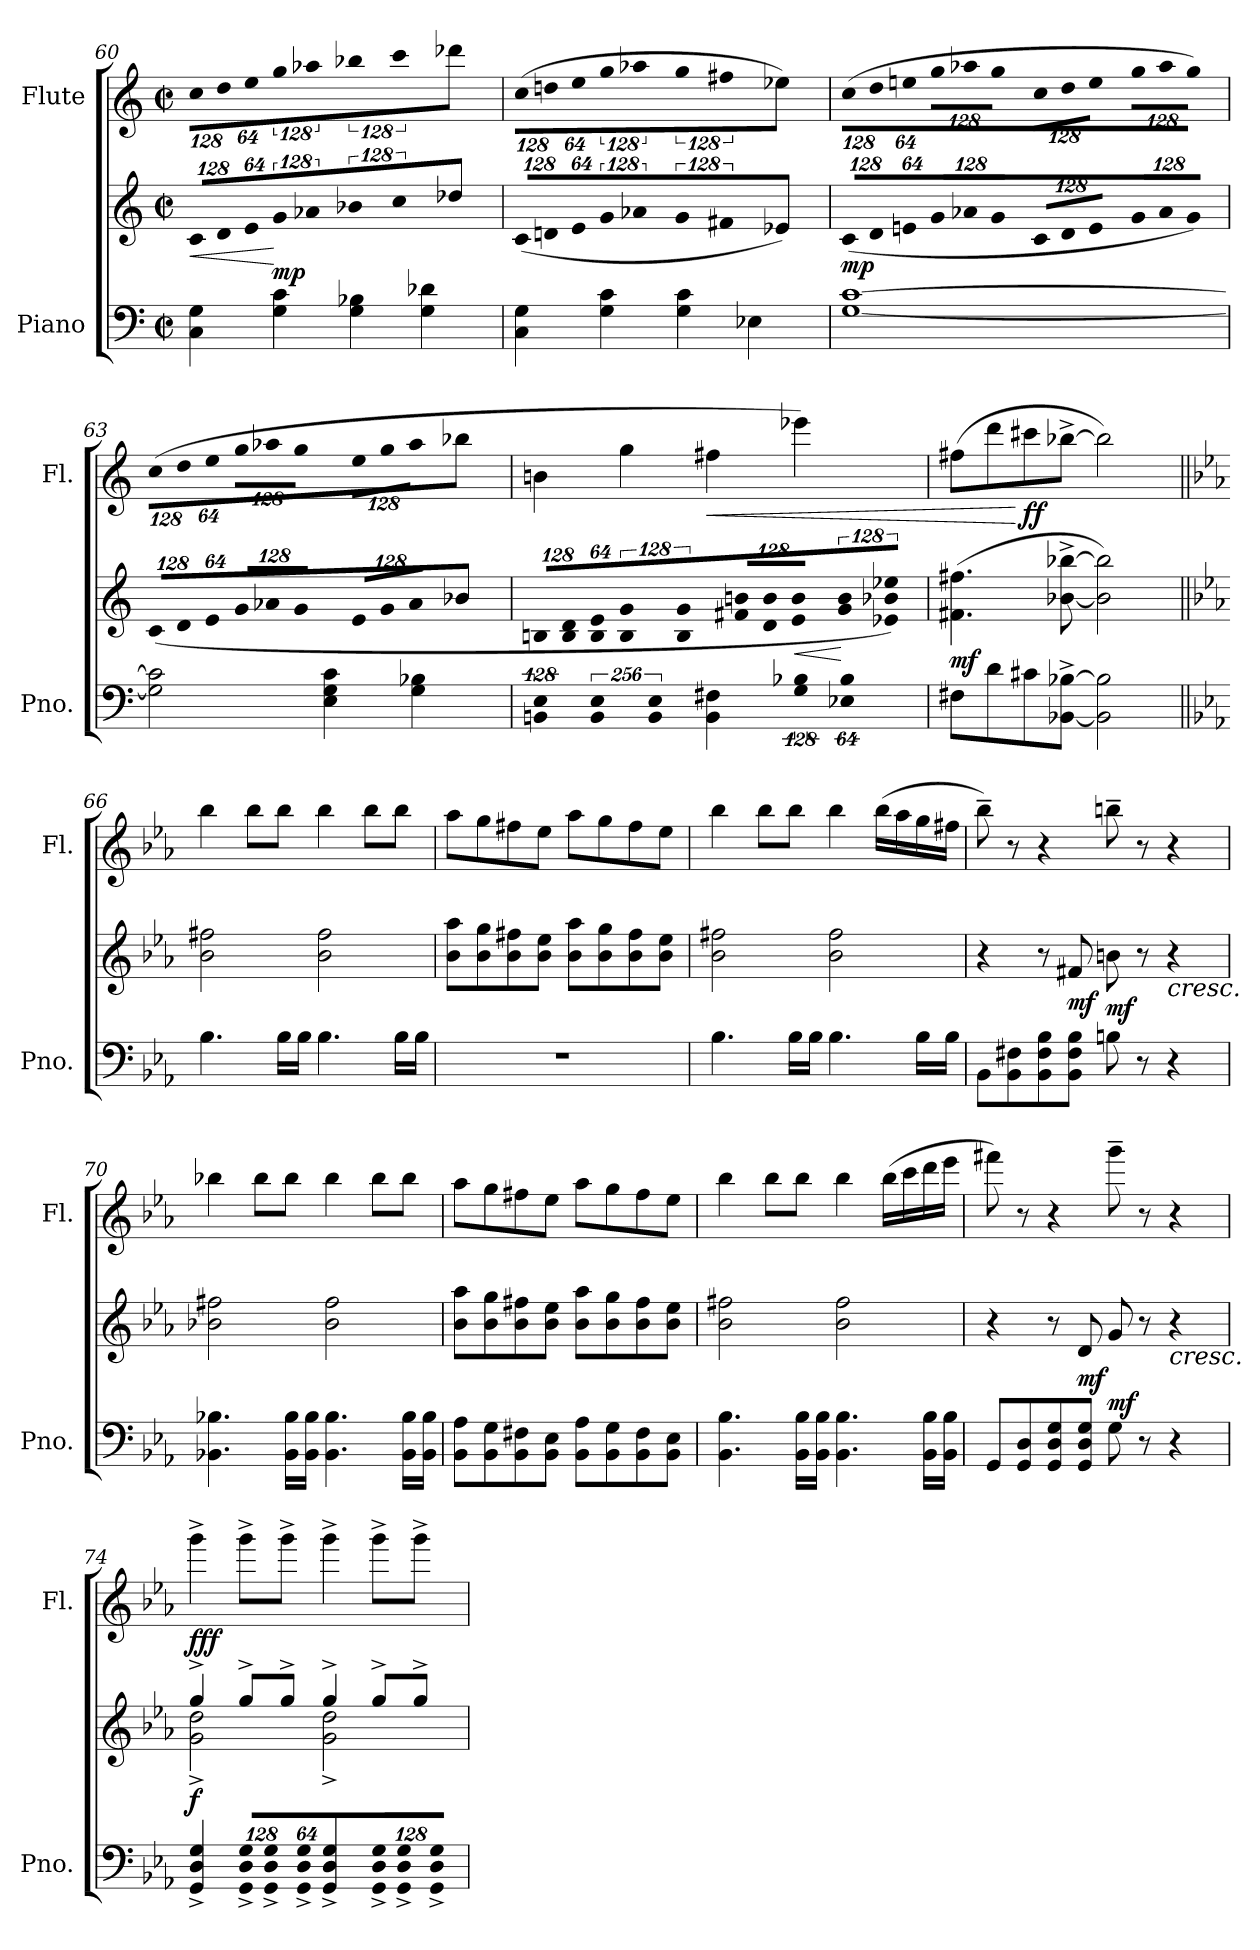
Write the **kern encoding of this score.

**kern	**kern	**dynam	**kern	**dynam
*part2	*part2	*part2	*part1	*part1
*staff3	*staff2	*staff2/3	*staff1	*staff1
*I"Piano	*	*	*I"Flute	*
*I'Pno.	*	*	*I'Fl.	*
!!LO:LB:g=z
*clefF4	*clefG2	*	*clefG2	*
*k[]	*k[]	*	*k[]	*
*C:	*C:	*	*C:	*
*M2/2	*M2/2	*	*M2/2	*
*met(c|)	*met(c|)	*	*met(c|)	*
*	*Xbrackettup	*	*	*
=60	=60	=60	=60	=60
!	!LO:N:vis=8	!LO:HP:b	!	!
*	*	*	*Xbrackettup	*
!	!	!	!LO:N:vis=8	!
4Ci\ 4Gi	1024%85ci/L	<	1024%85cci\L	.
!	!LO:N:vis=8	!	!LO:N:vis=8	!
.	1024%85di/	.	1024%85ddi\	.
!	!LO:N:vis=8	!	!LO:N:vis=8	!
.	512%43ei/J	.	512%43eei\J	.
*	*brackettup	*	*	*
!	!LO:N:vis=8	!	!	!
*	*	*	*brackettup	*
!	!	!	!LO:N:vis=8	!
4Gi\ 4ci	1024%85gi/	[ mp	1024%85ggi\	.
!	!LO:N:vis=4	!	!LO:N:vis=4	!
.	1024%171a-Xi/	.	1024%171aa-Xi\	.
!	!LO:N:vis=4	!	!LO:N:vis=4	!
4Gi\ 4B-Xi	512%85b-Xi\	.	512%85bb-Xi\	.
!	!LO:N:vis=8	!	!LO:N:vis=8	!
.	512%43cci\	.	512%43ccci\	.
4Gi\ 4d-Xi	4dd-Xi\	.	4ddd-Xi\	.
=61	=61	=61	=61	=61
*	*Xbrackettup	*	*	*
!	!LO:N:vis=8	!	!	!
*	*	*	*Xbrackettup	*
!	!	!	!LO:N:vis=8	!
4Ci\ 4Gi	(1024%85ci/L	.	(1024%85cci\L	.
!	!LO:N:vis=8	!	!LO:N:vis=8	!
.	1024%85dni/	.	1024%85ddni\	.
!	!LO:N:vis=8	!	!LO:N:vis=8	!
.	512%43ei/J	.	512%43eei\J	.
*	*brackettup	*	*	*
!	!LO:N:vis=8	!	!	!
*	*	*	*brackettup	*
!	!	!	!LO:N:vis=8	!
4Gi\ 4ci	1024%85gi/	.	1024%85ggi\	.
!	!LO:N:vis=4	!	!LO:N:vis=4	!
.	1024%171a-Xi/	.	1024%171aa-Xi\	.
!	!LO:N:vis=4	!	!LO:N:vis=4	!
4Gi\ 4ci	512%85gi/	.	512%85ggi\	.
!	!LO:N:vis=8	!	!LO:N:vis=8	!
.	512%43f#Xi/	.	512%43ff#Xi\	.
4E-Xi\	4e-Xi/)	.	4ee-Xi\)	.
=62	=62	=62	=62	=62
*	*Xbrackettup	*	*	*
!	!LO:N:vis=8	!	!	!
*	*	*	*Xbrackettup	*
!	!	!	!LO:N:vis=8	!
[<1Gi [>1ci	(1024%85ci/L	mp	(1024%85cci\L	.
!	!LO:N:vis=8	!	!LO:N:vis=8	!
.	1024%85di/	.	1024%85ddi\	.
!	!LO:N:vis=8	!	!LO:N:vis=8	!
.	512%43eni/J	.	512%43eeni\J	.
!	!LO:N:vis=8	!	!LO:N:vis=8	!
.	1024%85gi/L	.	1024%85ggi\L	.
!	!LO:N:vis=8	!	!LO:N:vis=8	!
.	1024%85a-Xi/	.	1024%85aa-Xi\	.
!	!LO:N:vis=8	!	!LO:N:vis=8	!
.	512%43gi/J	.	512%43ggi\J	.
!	!LO:N:vis=8	!	!LO:N:vis=8	!
.	1024%85ci/L	.	1024%85cci\L	.
!	!LO:N:vis=8	!	!LO:N:vis=8	!
.	1024%85di/	.	1024%85ddi\	.
!	!LO:N:vis=8	!	!LO:N:vis=8	!
.	512%43ei/J	.	512%43eei\J	.
!	!LO:N:vis=8	!	!LO:N:vis=8	!
.	1024%85gi/L	.	1024%85ggi\L	.
!	!LO:N:vis=8	!	!LO:N:vis=8	!
.	1024%85a-i/	.	1024%85aa-i\	.
!	!LO:N:vis=8	!	!LO:N:vis=8	!
.	512%43gi/J)	.	512%43ggi\J)	.
!!LO:LB:g=z
=63	=63	=63	=63	=63
!	!LO:N:vis=8	!	!LO:N:vis=8	!
2Gi\] 2ci]	(1024%85ci/L	.	(1024%85cci\L	.
!	!LO:N:vis=8	!	!LO:N:vis=8	!
.	1024%85di/	.	1024%85ddi\	.
!	!LO:N:vis=8	!	!LO:N:vis=8	!
.	512%43ei/J	.	512%43eei\J	.
!	!LO:N:vis=8	!	!LO:N:vis=8	!
.	1024%85gi/L	.	1024%85ggi\L	.
!	!LO:N:vis=8	!	!LO:N:vis=8	!
.	1024%85a-Xi/	.	1024%85aa-Xi\	.
!	!LO:N:vis=8	!	!LO:N:vis=8	!
.	512%43gi/J	.	512%43ggi\J	.
!	!LO:N:vis=8	!	!LO:N:vis=8	!
4Ei\ 4Gi 4ci	1024%85ei/L	.	1024%85eei\L	.
!	!LO:N:vis=8	!	!LO:N:vis=8	!
.	1024%85gi/	.	1024%85ggi\	.
!	!LO:N:vis=8	!	!LO:N:vis=8	!
.	512%43a-i/J	.	512%43aa-i\J	.
4Gi\ 4B-Xi	4b-Xi\	.	4bb-Xi\	.
=64	=64	=64	=64	=64
!LO:N:vis=4	!LO:N:vis=8	!	!	!
512%85BBni/ 512%85Ei	1024%85Bni/L	.	4bni\	.
!	!LO:N:vis=8	!	!	!
.	1024%85Bi/ 1024%85di	.	.	.
!LO:N:vis=4	!LO:N:vis=8	!	!	!
1024%171BBi/ 1024%171Ei	512%43Bi/ 512%43eiJ	.	.	.
*	*brackettup	*	*	*
!	!LO:N:vis=4	!	!	!
.	512%85Bi/ 512%85gi	.	4ggi\	.
!LO:N:vis=4	!	!	!	!
1024%171BBi/ 1024%171Ei	.	.	.	.
!	!LO:N:vis=8	!	!	!
.	512%43Bi/ 512%43gi	.	.	.
*	*Xbrackettup	*	*	*
!	!LO:N:vis=8	!	!	!LO:HP:b
4BBi\ 4F#Xi	1024%85f#Xi/ 1024%85bniL	.	4ff#Xi\	<
!	!LO:N:vis=8	!	!	!
.	1024%85di/ 1024%85bi	.	.	.
!	!LO:N:vis=8	!	!	!
.	512%43ei/ 512%43biJ	.	.	.
!LO:N:vis=4	!	!	!	!
*	*brackettup	*	*	*
!	!LO:N:vis=4	!LO:HP:b	!	!
512%85Gi\ 512%85B-Xi	512%85gi/ 512%85bi	<	4eee-Xi\)	.
!LO:N:vis=8	!LO:N:vis=8	!	!	!
512%43E-Xi\ 512%43B-i	512%43e-Xi/ 512%43b-Xi 512%43ee-Xi)	[	.	.
=65	=65	=65	=65	=65
8F#Xi\L	(4.f#Xi\ 4.ff#Xi	mf	(8ff#Xi\L	.
8di\	.	.	8dddi\	.
8c#Xi\	.	.	8ccc#Xi\	[ ff
[<8BB-Xi\^ [>8B-Xi^J	[<8b-Xi\^ [>8bb-Xi^	.	[>8bb-X^i\J	.
2BB-i\] 2B-i]	2b-i\] 2bb-i])	.	2bb-i\])	.
=66||	=66||	=66||	=66||	=66||
*k[b-e-a-]	*k[b-e-a-]	*	*k[b-e-a-]	*
*c:	*c:	*	*c:	*
4.B-i\	2b-i\ 2ff#Xi	mp p	4bb-i\	.
.	.	.	8bb-i\L	.
16B-i\LL	.	.	8bb-i\J	.
16B-i\JJ	.	.	.	.
4.B-i\	2b-i\ 2ff#i	.	4bb-i\	.
.	.	.	8bb-i\L	.
16B-i\LL	.	.	8bb-i\J	.
16B-i\JJ	.	.	.	.
!!LO:PB:g=z
=67	=67	=67	=67	=67
1r	8b-i\ 8aa-iL	.	8aa-i\L	.
.	8b-i\ 8ggi	.	8ggi\	.
.	8b-i\ 8ff#Xi	.	8ff#Xi\	.
.	8b-i\ 8ee-iJ	.	8ee-i\J	.
.	8b-i\ 8aa-iL	.	8aa-i\L	.
.	8b-i\ 8ggi	.	8ggi\	.
.	8b-i\ 8ff#i	.	8ff#i\	.
.	8b-i\ 8ee-iJ	.	8ee-i\J	.
=68	=68	=68	=68	=68
4.B-i\	2b-i\ 2ff#Xi	.	4bb-i\	.
.	.	.	8bb-i\L	.
16B-i\LL	.	.	8bb-i\J	.
16B-i\JJ	.	.	.	.
4.B-i\	2b-i\ 2ff#i	.	4bb-i\	.
.	.	.	(16bb-i\LL	.
.	.	.	16aa-i\	.
16B-i\LL	.	.	16ggi\	.
16B-i\JJ	.	.	16ff#Xi\JJ	.
=69	=69	=69	=69	=69
8BB-i\L	4r	.	8bb-~i\)	.
8BB-i\ 8F#Xi	.	[	8r	.
8BB-i\ 8F#i 8B-i	8r	.	4r	.
8BB-i\ 8F#i 8B-iJ	8f#Xi/	mf	.	.
8Bni\	8bni\	mf	8bbn~i\	.
8r	8r	.	8r	.
!	!	!LO:HP:b	!	!
4r	4r	<	4r	.
=70	=70	=70	=70	=70
4.BB-Xi\ 4.B-Xi	2b-Xi\ 2ff#Xi	mp p	4bb-Xi\	.
.	.	.	8bb-i\L	.
16BB-i\ 16B-iLL	.	.	8bb-i\J	.
16BB-i\ 16B-iJJ	.	.	.	.
4.BB-i\ 4.B-i	2b-i\ 2ff#i	.	4bb-i\	.
.	.	.	8bb-i\L	.
16BB-i\ 16B-iLL	.	.	8bb-i\J	.
16BB-i\ 16B-iJJ	.	.	.	.
!!LO:LB:g=z
=71	=71	=71	=71	=71
8BB-i\ 8A-iL	8b-i\ 8aa-iL	.	8aa-i\L	.
8BB-i\ 8Gi	8b-i\ 8ggi	.	8ggi\	.
8BB-i\ 8F#Xi	8b-i\ 8ff#Xi	.	8ff#Xi\	.
8BB-i\ 8E-iJ	8b-i\ 8ee-iJ	.	8ee-i\J	.
8BB-i\ 8A-iL	8b-i\ 8aa-iL	.	8aa-i\L	.
8BB-i\ 8Gi	8b-i\ 8ggi	.	8ggi\	.
8BB-i\ 8F#i	8b-i\ 8ff#i	.	8ff#i\	.
8BB-i\ 8E-iJ	8b-i\ 8ee-iJ	.	8ee-i\J	.
=72	=72	=72	=72	=72
4.BB-i\ 4.B-i	2b-i\ 2ff#Xi	.	4bb-i\	.
.	.	.	8bb-i\L	.
16BB-i\ 16B-iLL	.	.	8bb-i\J	.
16BB-i\ 16B-iJJ	.	.	.	.
4.BB-i\ 4.B-i	2b-i\ 2ff#i	.	4bb-i\	.
.	.	.	(16bb-i\LL	.
.	.	.	16ccci\	.
16BB-i\ 16B-iLL	.	.	16dddi\	.
16BB-i\ 16B-iJJ	.	.	16eee-i\JJ	.
=73	=73	=73	=73	=73
8GGi/L	4r	.	8fff#Xi\)	.
8GGi/ 8Di	.	[	8r	.
8GGi/ 8Di 8Gi	8r	.	4r	.
8GGi/ 8Di 8GiJ	8di/	mf	.	.
8Gi\	8gi/	mf	8ggg~i\	.
8r	8r	.	8r	.
!	!	!LO:HP:b	!	!
4r	4r	<	4r	.
=74	=74	=74	=74	=74
*	*^	*	*	*
4GGi/^ 4Di^ 4Gi^	4gg^i/	2gi\^ 2ddi^	f	4ggg^i\	fff
*Xbrackettup	*	*	*	*	*
!LO:N:vis=8	!	!	!	!	!
1024%85GGi/^ 1024%85Di^ 1024%85Gi^L	8gg^i/L	.	.	8ggg^i\L	.
!LO:N:vis=8	!	!	!	!	!
1024%85GGi/^ 1024%85Di^ 1024%85Gi^	.	.	.	.	.
.	8gg^i/J	.	.	8ggg^i\J	.
!LO:N:vis=8	!	!	!	!	!
512%43GGi/^ 512%43Di^ 512%43Gi^J	.	.	.	.	.
4GGi/^ 4Di^ 4Gi^	4gg^i/	2gi\^ 2ddi^	.	4ggg^i\	.
!LO:N:vis=8	!	!	!	!	!
1024%85GGi/^ 1024%85Di^ 1024%85Gi^L	8gg^i/L	.	.	8ggg^i\L	.
!LO:N:vis=8	!	!	!	!	!
1024%85GGi/^ 1024%85Di^ 1024%85Gi^	.	.	.	.	.
.	8gg^i/J	.	.	8ggg^i\J	.
!LO:N:vis=8	!	!	!	!	!
512%43GGi/^ 512%43Di^ 512%43Gi^J	.	.	.	.	.
*	*v	*v	*	*	*
=	=	=	=	=
*-	*-	*-	*-	*-
